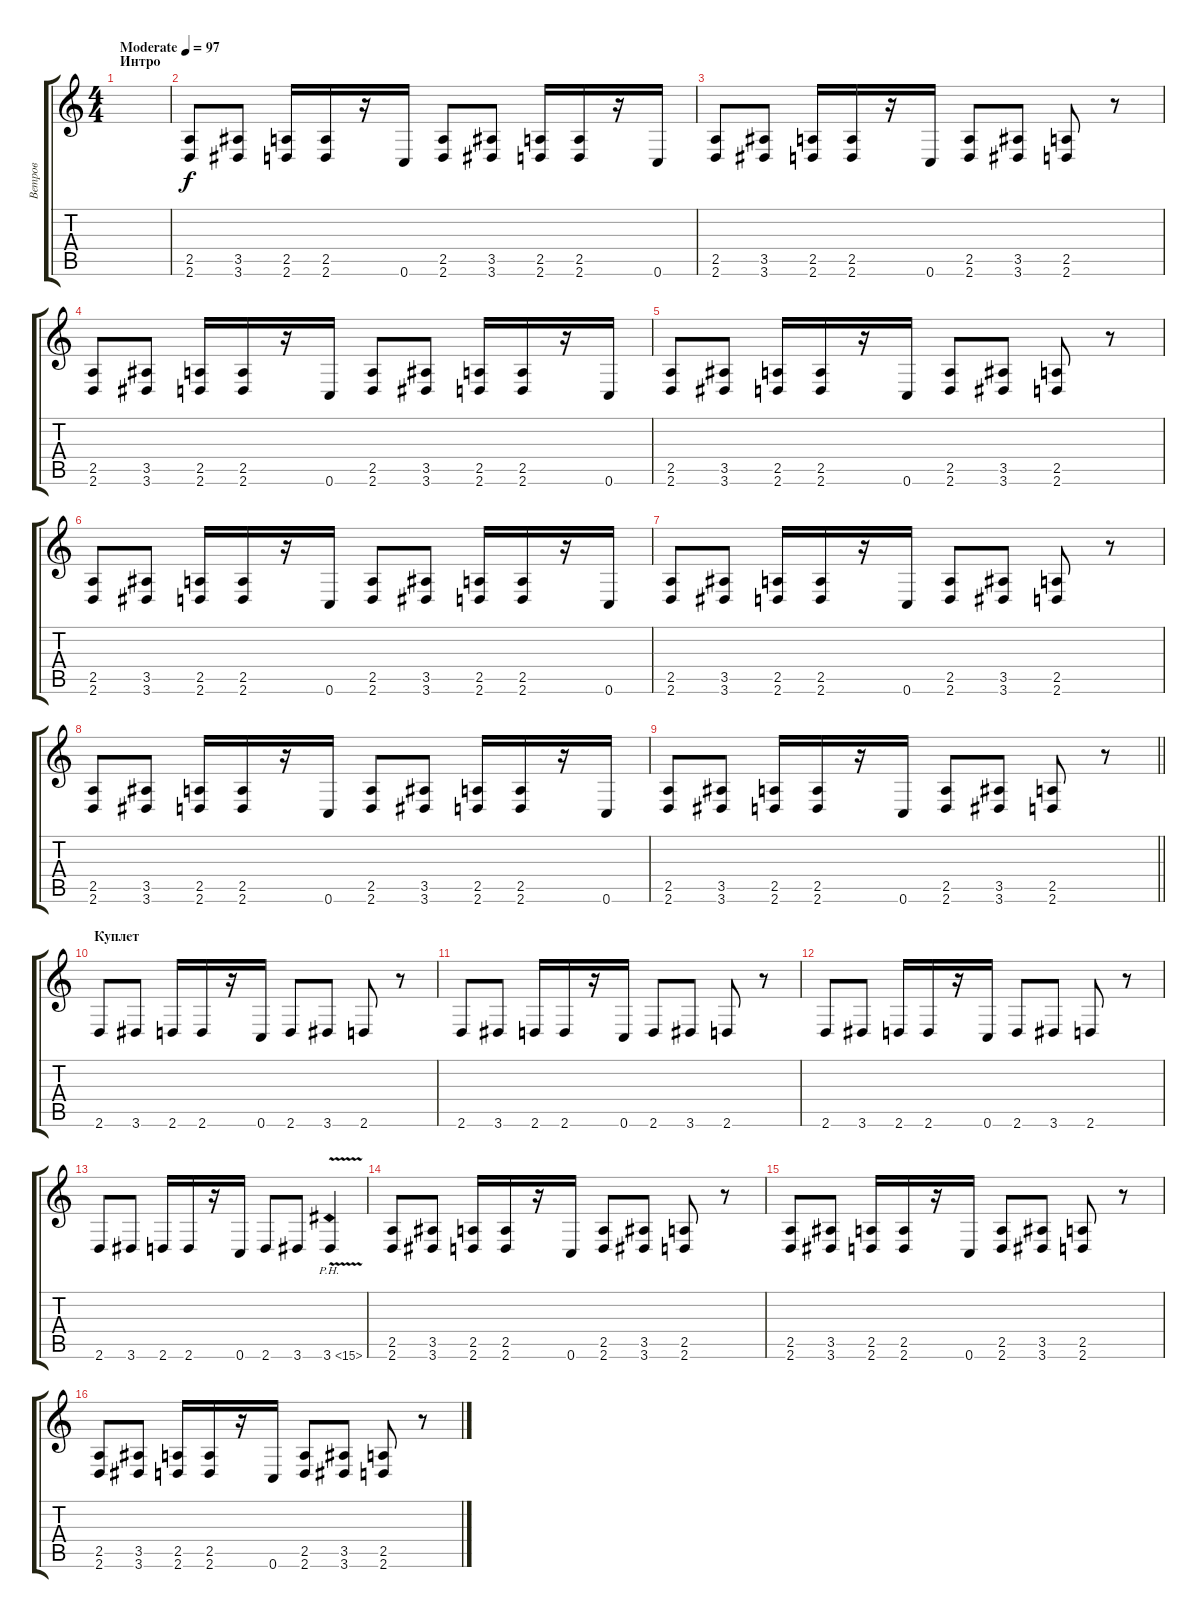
\track ("Ветров" "Ветров") {instrument distortionguitar}
\staff {score tabs}
\tuning (D4 A3 F3 C3 G2 C2) {hide}
\ts (4 4)
\section ("" "Интро")
\tempo (97 "Moderate")
\clef g2
\ks c
|
(2.5 2.6).8 (3.5 3.6).8 (2.5 2.6).16 (2.5 2.6).16 r.16 0.6.16 (2.5 2.6).8 (3.5 3.6).8 (2.5 2.6).16 (2.5 2.6).16 r.16 0.6.16 |
(2.5 2.6).8 (3.5 3.6).8 (2.5 2.6).16 (2.5 2.6).16 r.16 0.6.16 (2.5 2.6).8 (3.5 3.6).8 (2.5 2.6).8 r.8 |
(2.5 2.6).8 (3.5 3.6).8 (2.5 2.6).16 (2.5 2.6).16 r.16 0.6.16 (2.5 2.6).8 (3.5 3.6).8 (2.5 2.6).16 (2.5 2.6).16 r.16 0.6.16 |
(2.5 2.6).8 (3.5 3.6).8 (2.5 2.6).16 (2.5 2.6).16 r.16 0.6.16 (2.5 2.6).8 (3.5 3.6).8 (2.5 2.6).8 r.8 |
(2.5 2.6).8 (3.5 3.6).8 (2.5 2.6).16 (2.5 2.6).16 r.16 0.6.16 (2.5 2.6).8 (3.5 3.6).8 (2.5 2.6).16 (2.5 2.6).16 r.16 0.6.16 |
(2.5 2.6).8 (3.5 3.6).8 (2.5 2.6).16 (2.5 2.6).16 r.16 0.6.16 (2.5 2.6).8 (3.5 3.6).8 (2.5 2.6).8 r.8 |
(2.5 2.6).8 (3.5 3.6).8 (2.5 2.6).16 (2.5 2.6).16 r.16 0.6.16 (2.5 2.6).8 (3.5 3.6).8 (2.5 2.6).16 (2.5 2.6).16 r.16 0.6.16 |
\barLineRight lightlight
(2.5 2.6).8 (3.5 3.6).8 (2.5 2.6).16 (2.5 2.6).16 r.16 0.6.16 (2.5 2.6).8 (3.5 3.6).8 (2.5 2.6).8 r.8 |
\section ("" "Куплет")
2.6.8 3.6.8 2.6.16 2.6.16 r.16 0.6.16 2.6.8 3.6.8 2.6.8 r.8 |
2.6.8 3.6.8 2.6.16 2.6.16 r.16 0.6.16 2.6.8 3.6.8 2.6.8 r.8 |
2.6.8 3.6.8 2.6.16 2.6.16 r.16 0.6.16 2.6.8 3.6.8 2.6.8 r.8 |
2.6.8 3.6.8 2.6.16 2.6.16 r.16 0.6.16 2.6.8 3.6.8 3.6{ph 12 v}.4 |
(2.5 2.6).8 (3.5 3.6).8 (2.5 2.6).16 (2.5 2.6).16 r.16 0.6.16 (2.5 2.6).8 (3.5 3.6).8 (2.5 2.6).8 r.8 |
(2.5 2.6).8 (3.5 3.6).8 (2.5 2.6).16 (2.5 2.6).16 r.16 0.6.16 (2.5 2.6).8 (3.5 3.6).8 (2.5 2.6).8 r.8 |
(2.5 2.6).8 (3.5 3.6).8 (2.5 2.6).16 (2.5 2.6).16 r.16 0.6.16 (2.5 2.6).8 (3.5 3.6).8 (2.5 2.6).8 r.8
